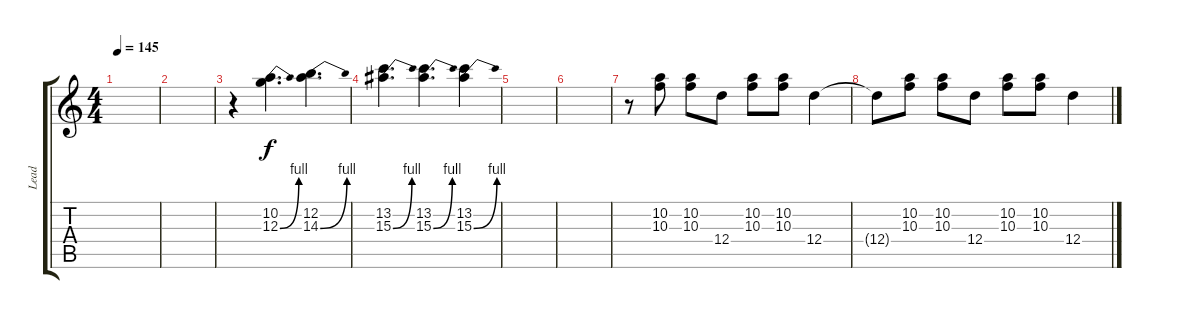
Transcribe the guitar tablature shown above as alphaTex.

\track ("Lead" "Lead") {instrument overdrivenguitar}
\staff {score tabs}
\tuning (E4 B3 G3 D3 A2 E2) {hide}
\ts (4 4)
\tempo 145
\clef g2
\ks c
|
|
r.4 (10.2 12.3{be (bend 0 0 60 4)}).4{d} (12.2 14.3{be (bend 0 0 60 4)}).4{d} |
(13.2 15.3{be (bend 0 0 60 4)}).4{d} (13.2 15.3{be (bend 0 0 60 4)}).4{d} (13.2 15.3{be (bend 0 0 60 4)}).4 |
|
|
r.8 (10.2 10.3).8 (10.2 10.3).8 12.4.8 (10.2 10.3).8 (10.2 10.3).8 12.4.4 |
12.4{t}.8 (10.2 10.3).8 (10.2 10.3).8 12.4.8 (10.2 10.3).8 (10.2 10.3).8 12.4.4
